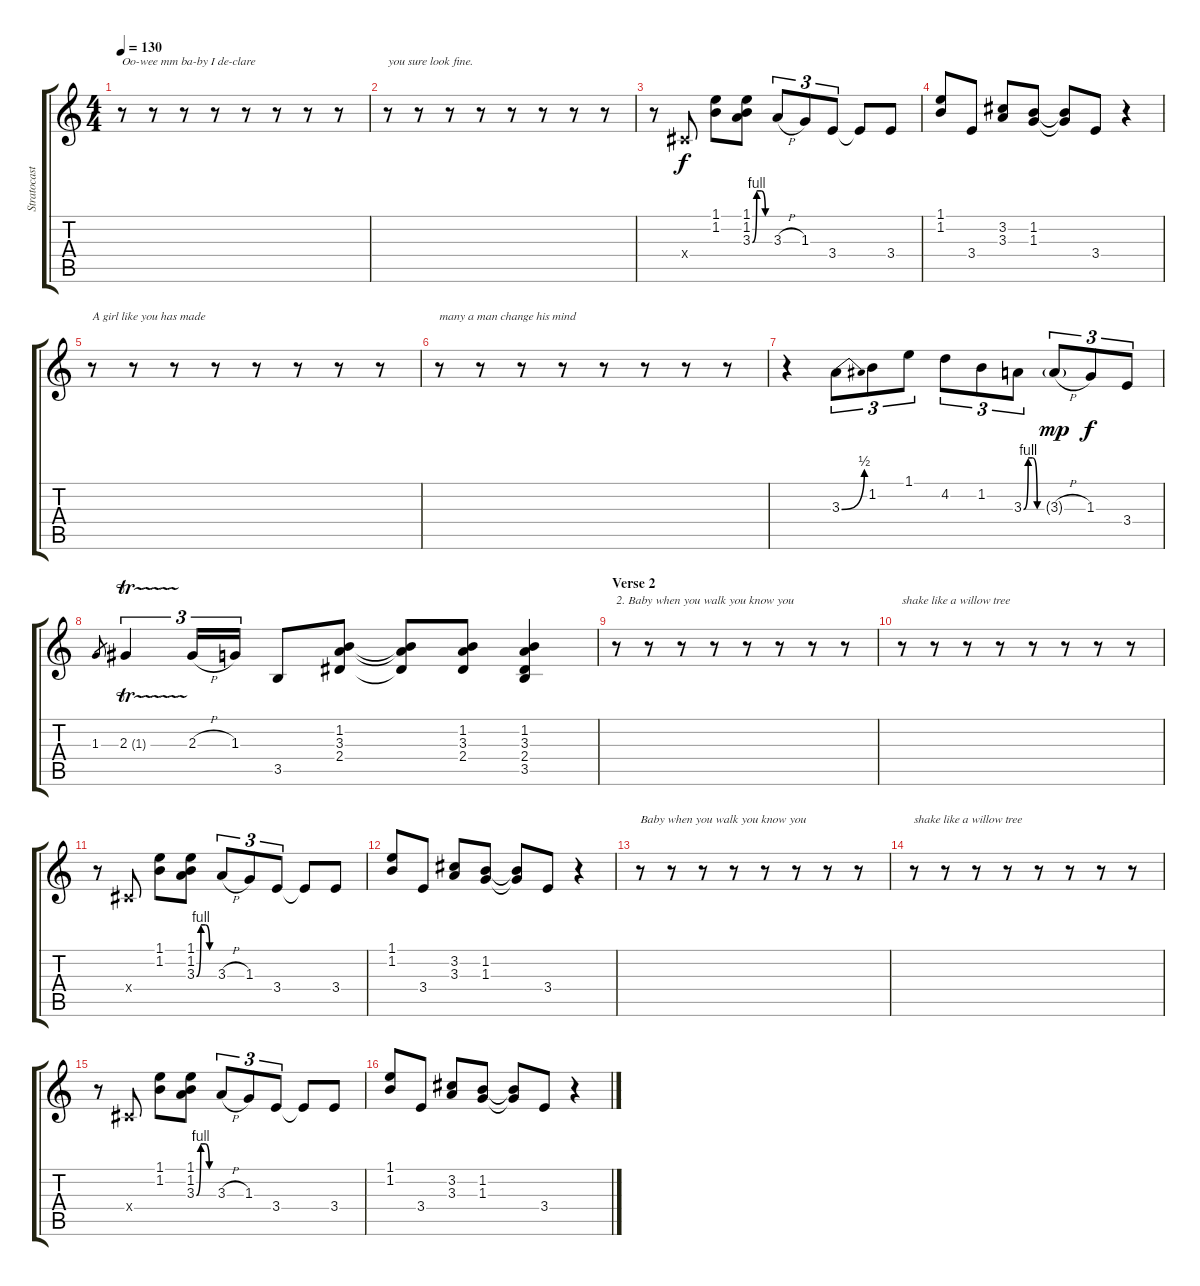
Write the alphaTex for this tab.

\track ("Stratocaster" "Stratocast") {instrument overdrivenguitar}
\staff {score tabs}
\tuning (Eb4 Bb3 Gb3 Db3 Ab2 Eb2) {hide}
\ts (4 4)
\tempo 130
\clef g2
\ks c
r.8{txt "Oo-wee mm ba-by I de-clare" dy f} r.8 r.8 r.8 r.8 r.8 r.8 r.8 |
r.8{txt "you sure look fine."} r.8 r.8 r.8 r.8 r.8 r.8 r.8 |
r.8 0.4{x}.8 (1.1 1.2).8 (1.1 1.2 3.3{be (custom 0 0 15 4 30 4 45 0 60 0)}).8 3.3{h}.8{tu (3 2)} 1.3.8{tu (3 2)} 3.4.8{tu (3 2)} 3.4{t}.8 3.4.8 |
(1.1 1.2).8 3.4.8 (3.2 3.3).8 (1.2 1.3).8 (1.2{t} 1.3{t}).8 3.4.8 r.4 |
r.8{txt "A girl like you has made"} r.8 r.8 r.8 r.8 r.8 r.8 r.8 |
r.8{txt "many a man change his mind"} r.8 r.8 r.8 r.8 r.8 r.8 r.8 |
r.4 3.3{be (bend 0 0 60 2)}.8{tu (3 2)} 1.2.8{tu (3 2)} 1.1.8{tu (3 2)} 4.2.8{tu (3 2)} 1.2.8{tu (3 2)} 3.3{be (custom 0 0 15 4 30 4 45 0 60 0)}.8{tu (3 2)} 3.3{h g}.8{tu (3 2) dy mp} 1.3.8{tu (3 2) dy f} 3.4.8{tu (3 2)} |
1.3.8{gr} 2.3{tr (1 16)}.4{tu (3 2)} 2.3{h}.16{tu (3 2)} 1.3.16{tu (3 2)} 3.5.8 (1.2 3.3 2.4).8 (1.2{t} 3.3{t} 2.4{t}).8 (1.2 3.3 2.4).8 (1.2 3.3 2.4 3.5).4 |
\section ("" "Verse 2")
r.8{txt "2. Baby when you walk you know you"} r.8 r.8 r.8 r.8 r.8 r.8 r.8 |
r.8{txt "shake like a willow tree"} r.8 r.8 r.8 r.8 r.8 r.8 r.8 |
r.8 0.4{x}.8 (1.1 1.2).8 (1.1 1.2 3.3{be (custom 0 0 15 4 30 4 45 0 60 0)}).8 3.3{h}.8{tu (3 2)} 1.3.8{tu (3 2)} 3.4.8{tu (3 2)} 3.4{t}.8 3.4.8 |
(1.1 1.2).8 3.4.8 (3.2 3.3).8 (1.2 1.3).8 (1.2{t} 1.3{t}).8 3.4.8 r.4 |
r.8{txt "Baby when you walk you know you"} r.8 r.8 r.8 r.8 r.8 r.8 r.8 |
r.8{txt "shake like a willow tree"} r.8 r.8 r.8 r.8 r.8 r.8 r.8 |
r.8 0.4{x}.8 (1.1 1.2).8 (1.1 1.2 3.3{be (custom 0 0 15 4 30 4 45 0 60 0)}).8 3.3{h}.8{tu (3 2)} 1.3.8{tu (3 2)} 3.4.8{tu (3 2)} 3.4{t}.8 3.4.8 |
(1.1 1.2).8 3.4.8 (3.2 3.3).8 (1.2 1.3).8 (1.2{t} 1.3{t}).8 3.4.8 r.4
